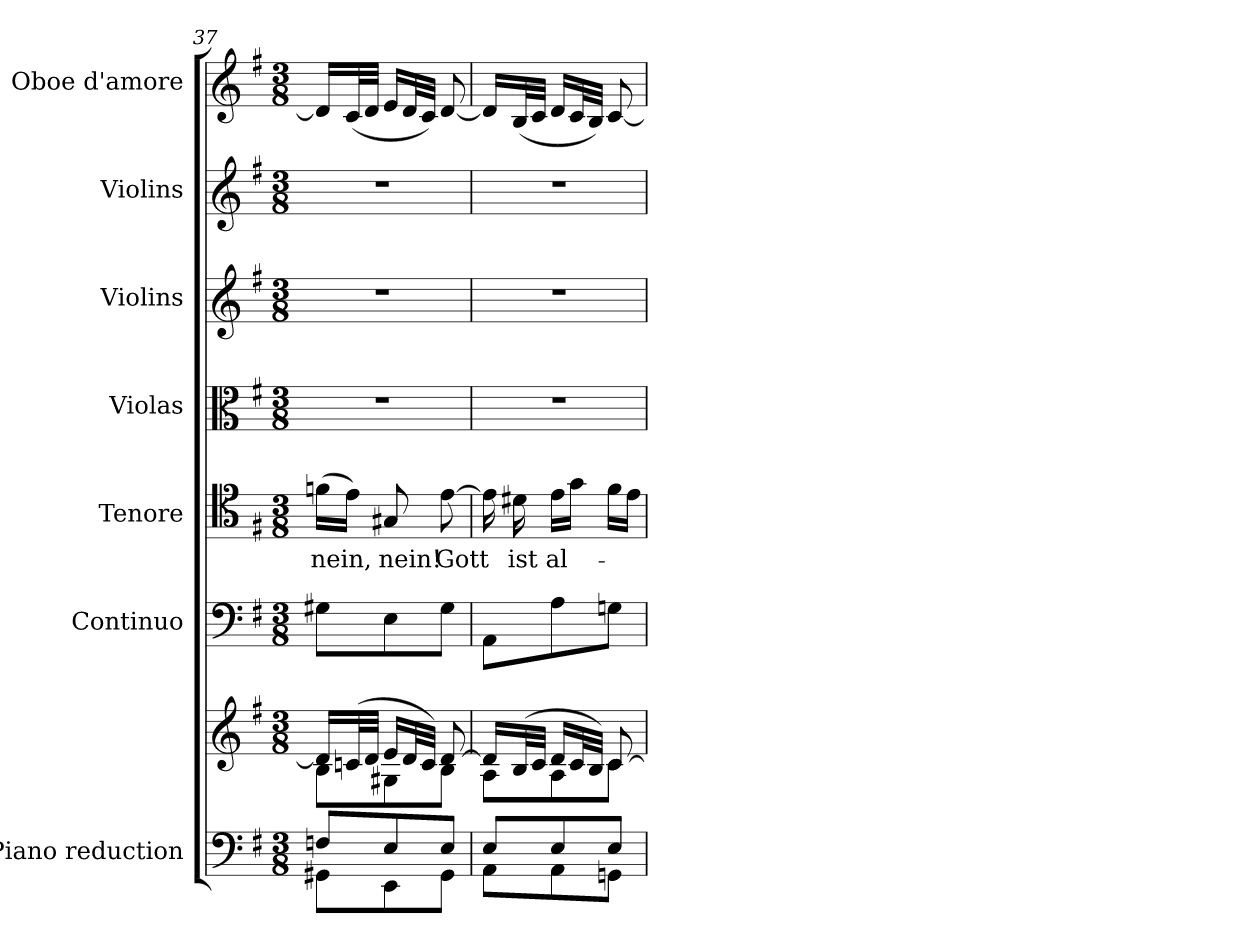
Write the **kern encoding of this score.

**kern	**kern	**kern	**kern	**text	**kern	**kern	**kern	**kern
*part7	*part7	*part6	*part5	*part5	*part4	*part3	*part2	*part1
*staff8	*staff7	*staff6	*staff5	*staff5	*staff4	*staff3	*staff2	*staff1
*I"Piano reduction	*	*I"Continuo	*I"Tenore	*	*I"Violas	*I"Violins	*I"Violins	*I"Oboe d'amore
*I'Pno	*	*	*	*	*	*	*	*I'Ob
*clefF4	*clefG2	*clefF4	*clefC4	*	*clefC3	*clefG2	*clefG2	*clefG2
*k[f#]	*k[f#]	*k[f#]	*k[f#]	*	*k[f#]	*k[f#]	*k[f#]	*k[f#]
*M3/8	*M3/8	*M3/8	*M3/8	*	*M3/8	*M3/8	*M3/8	*M3/8
=37	=37	=37	=37	=37	=37	=37	=37	=37
*^	*^	*	*	*	*	*	*	*
!	!	!	!	!	!	!LO:LY:b	!	!	!	!
8Fn/L	8GG#X\L	16d/LL]	8B\L	8G#X\L	(16fn\LL	nein,	4.r	4.r	4.r	16d/LL]
.	.	(32cn/L	.	.	16e\JJ)	.	.	.	.	(32c/L
.	.	32d/JJJ	.	.	.	.	.	.	.	32d/JJJ
!	!	!	!	!	!	!LO:LY:b	!	!	!	!
8E/	8EE\	16e/LL	8G#X\	8E\	8G#X/	nein!	.	.	.	16e/LL
.	.	32d/L	.	.	.	.	.	.	.	32d/L
.	.	32c/JJJ)	.	.	.	.	.	.	.	32c/JJJ)
!	!	!	!	!	!	!LO:LY:b	!	!	!	!
8E/J	8GG#\J	[8d/	8B\J	8G#\J	[8e\	Gott	.	.	.	[8d/
=38	=38	=38	=38	=38	=38	=38	=38	=38	=38	=38
8E/L	8AA\L	16d/LL]	8A\L	8AA\L	16e\]	.	4.r	4.r	4.r	16d/LL]
!	!	!	!	!	!	!LO:LY:b	!	!	!	!
.	.	(32B/L	.	.	16d#X\	ist	.	.	.	(32B/L
.	.	32c/JJJ	.	.	.	.	.	.	.	32c/JJJ
!	!	!	!	!	!	!LO:LY:b	!	!	!	!
8E/	8AA\	16d/LL	8A\	8A\	16e\LL	al-	.	.	.	16d/LL
.	.	32c/L	.	.	16g\JJ	.	.	.	.	32c/L
.	.	32B/JJJ)	.	.	.	.	.	.	.	32B/JJJ)
8E/J	8GGn\J	[8c/	8c\J	8Gn\J	16f#\LL	.	.	.	.	[8c/
.	.	.	.	.	16e\JJ	.	.	.	.	.
*v	*v	*	*	*	*	*	*	*	*	*
*	*v	*v	*	*	*	*	*	*	*
=	=	=	=	=	=	=	=	=
*-	*-	*-	*-	*-	*-	*-	*-	*-
